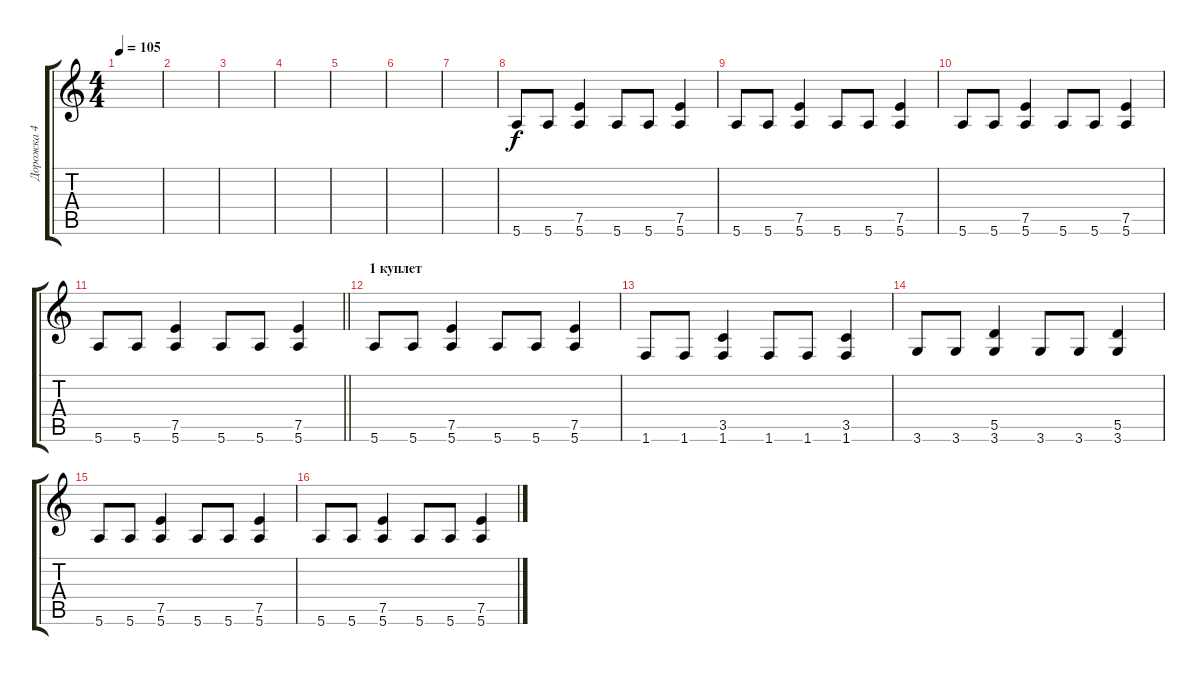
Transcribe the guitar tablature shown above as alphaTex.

\track ("Дорожка 4" "Дорожка 4") {instrument distortionguitar}
\staff {score tabs}
\tuning (E4 B3 G3 D3 A2 E2) {hide}
\ts (4 4)
\tempo 105
\clef g2
\ks c
|
|
|
|
|
|
|
5.6.8 5.6.8 (7.5 5.6).4 5.6.8 5.6.8 (7.5 5.6).4 |
5.6.8 5.6.8 (7.5 5.6).4 5.6.8 5.6.8 (7.5 5.6).4 |
5.6.8 5.6.8 (7.5 5.6).4 5.6.8 5.6.8 (7.5 5.6).4 |
\barLineRight lightlight
5.6.8 5.6.8 (7.5 5.6).4 5.6.8 5.6.8 (7.5 5.6).4 |
\section ("" "1 куплет")
5.6.8 5.6.8 (7.5 5.6).4 5.6.8 5.6.8 (7.5 5.6).4 |
1.6.8 1.6.8 (3.5 1.6).4 1.6.8 1.6.8 (3.5 1.6).4 |
3.6.8 3.6.8 (5.5 3.6).4 3.6.8 3.6.8 (5.5 3.6).4 |
5.6.8 5.6.8 (7.5 5.6).4 5.6.8 5.6.8 (7.5 5.6).4 |
5.6.8 5.6.8 (7.5 5.6).4 5.6.8 5.6.8 (7.5 5.6).4
